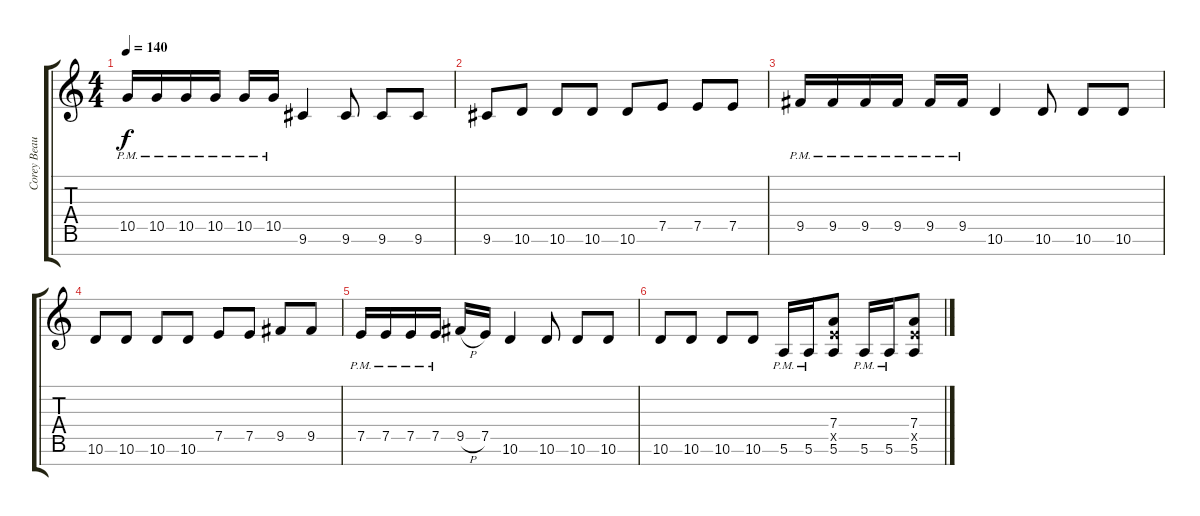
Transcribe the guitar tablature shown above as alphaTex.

\track ("Corey Beaulieu" "Corey Beau") {instrument distortionguitar}
\staff {score tabs}
\tuning (E4 B3 G3 D3 A2 E2 B1) {hide}
\ts (4 4)
\tempo 140
\clef g2
\ks c
10.5{pm}.16{dy f} 10.5{pm}.16 10.5{pm}.16 10.5{pm}.16 10.5{pm}.16 10.5{pm}.16 9.6.4 9.6.8 9.6.8 9.6.8 |
9.6.8 10.6.8 10.6.8 10.6.8 10.6.8 7.5.8 7.5.8 7.5.8 |
9.5{pm}.16 9.5{pm}.16 9.5{pm}.16 9.5{pm}.16 9.5{pm}.16 9.5{pm}.16 10.6.4 10.6.8 10.6.8 10.6.8 |
10.6.8 10.6.8 10.6.8 10.6.8 7.5.8 7.5.8 9.5.8 9.5.8 |
7.5{pm}.16 7.5{pm}.16 7.5{pm}.16 7.5{pm}.16 9.5{h}.16 7.5.16 10.6.4 10.6.8 10.6.8 10.6.8 |
10.6.8 10.6.8 10.6.8 10.6.8 5.6{pm}.16 5.6{pm}.16 (7.4 7.5{x} 5.6).8 5.6{pm}.16 5.6{pm}.16 (7.4 7.5{x} 5.6).8
